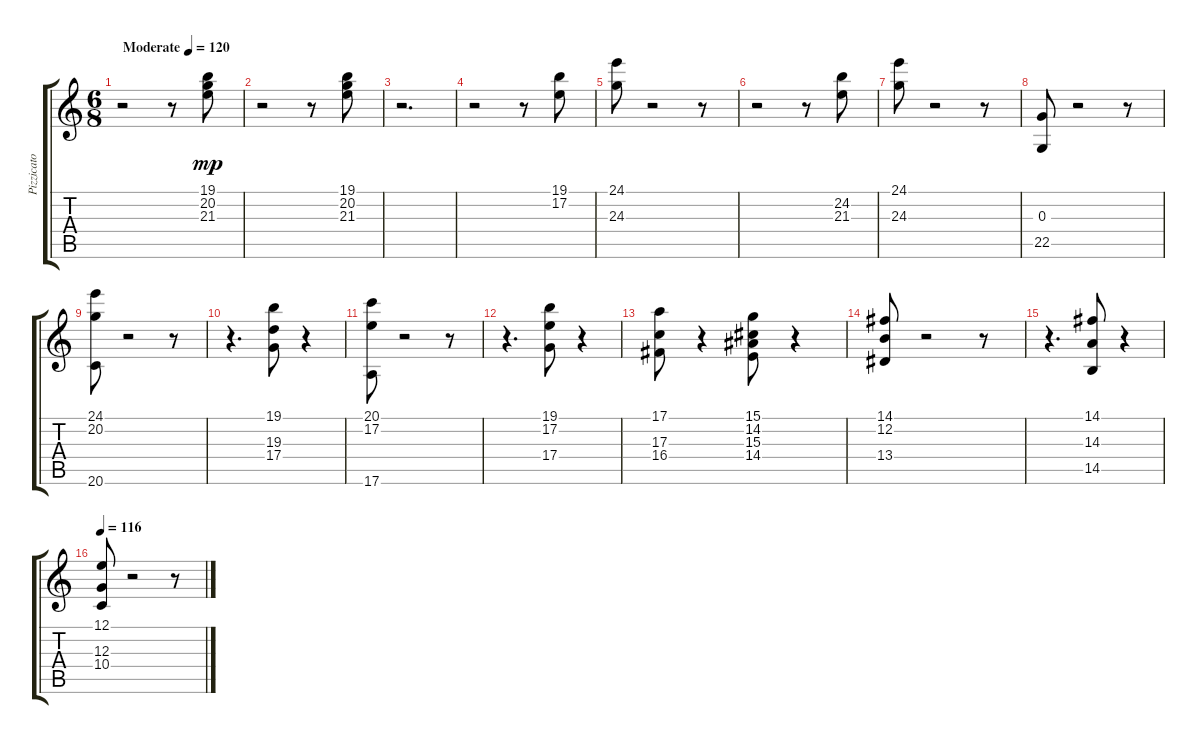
\track ("Pizzicato Archi" "Pizzicato ") {instrument pizzicatostrings}
\staff {score tabs}
\tuning (E4 B3 G3 D3 A2 E2) {hide}
\ts (6 8)
\tempo (120 "Moderate")
\clef g2
\ks c
r.2{dy mp instrument pizzicatostrings} r.8 (19.1 20.2 21.3).8 |
r.2 r.8 (19.1 20.2 21.3).8 |
r.2{d} |
r.2 r.8 (19.1 17.2).8 |
(24.1 24.3).8 r.2 r.8 |
r.2 r.8 (24.2 21.3).8 |
(24.1 24.3).8 r.2 r.8 |
(0.3 22.5).8 r.2 r.8 |
(24.1 20.2 20.6).8 r.2 r.8 |
r.4{d} (19.1 19.3 17.4).8 r.4 |
(20.1 17.2 17.6).8 r.2 r.8 |
r.4{d} (19.1 17.2 17.4).8 r.4 |
(17.1 17.3 16.4).8 r.4 (15.1 14.2 15.3 14.4).8 r.4 |
(14.1 12.2 13.4).8 r.2 r.8 |
r.4{d} (14.1 14.3 14.5).8 r.4 |
\tempo 116
(12.1 12.3 10.4).8 r.2 r.8
